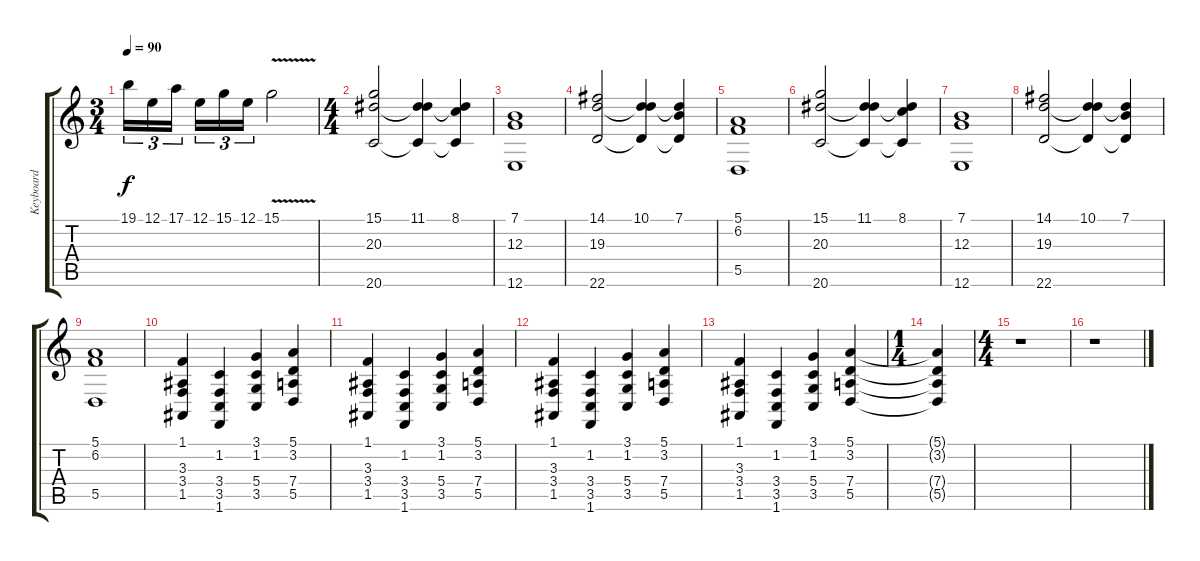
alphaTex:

\track ("Keyboard" "Keyboard") {instrument stringensemble1}
\staff {score tabs}
\tuning (E4 B3 G3 D3 A2 E2) {hide}
\ts (3 4)
\tempo 90
\clef g2
\ks c
19.1.16{tu (3 2) dy f} 12.1.16{tu (3 2)} 17.1.16{tu (3 2) beam splitsecondary} 12.1.16{tu (3 2)} 15.1.16{tu (3 2)} 12.1.16{tu (3 2)} 15.1{v}.2 |
\ts (4 4)
(15.1 20.3 20.6).2{instrument stringensemble2} (11.1 20.3{t} 20.6{t}).4 (8.1 20.3{t} 20.6{t}).4 |
(7.1 12.3 12.6).1 |
(14.1 19.3 22.6).2 (10.1 19.3{t} 22.6{t}).4 (7.1 19.3{t} 22.6{t}).4 |
(5.1 6.2 5.5).1 |
(15.1 20.3 20.6).2 (11.1 20.3{t} 20.6{t}).4 (8.1 20.3{t} 20.6{t}).4 |
(7.1 12.3 12.6).1 |
(14.1 19.3 22.6).2 (10.1 19.3{t} 22.6{t}).4 (7.1 19.3{t} 22.6{t}).4 |
(5.1 6.2 5.5).1 |
(1.1 3.3 3.4 1.5).4{instrument stringensemble1} (1.2 3.4 3.5 1.6).4 (3.1 1.2 5.4 3.5).4 (5.1 3.2 7.4 5.5).4 |
(1.1 3.3 3.4 1.5).4 (1.2 3.4 3.5 1.6).4 (3.1 1.2 5.4 3.5).4 (5.1 3.2 7.4 5.5).4 |
(1.1 3.3 3.4 1.5).4 (1.2 3.4 3.5 1.6).4 (3.1 1.2 5.4 3.5).4 (5.1 3.2 7.4 5.5).4 |
(1.1 3.3 3.4 1.5).4 (1.2 3.4 3.5 1.6).4 (3.1 1.2 5.4 3.5).4 (5.1 3.2 7.4 5.5).4 |
\ts (1 4)
(5.1{t} 3.2{t} 7.4{t} 5.5{t}).4 |
\ts (4 4)
r.1 |
r.1
